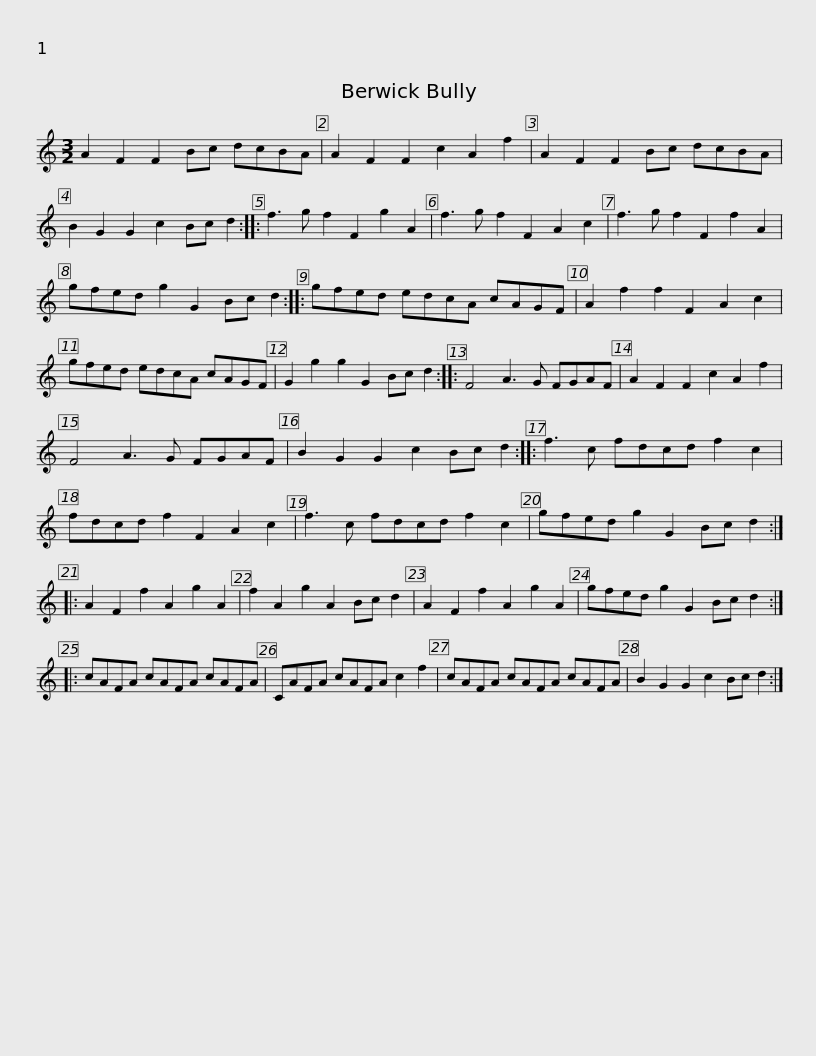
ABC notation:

X:1
L:1/8
M:3/2
I:linebreak $
K:C
V:1 treble
V:1
 A2 F2 F2 Bc dcBA | A2 F2 F2 c2 A2 f2 | A2 F2 F2 Bc dcBA | B2 G2 G2 c2 Bc d2 :: f3 g f2 F2 g2 A2 |$ %5
 f3 g f2 F2 A2 c2 | f3 g f2 F2 f2 A2 | gfed g2 G2 Bc d2 :: gfed edcA cAGF | A2 f2 f2 F2 A2 c2 |$ %10
 gfed edcA cAGF | G2 g2 g2 G2 Bc d2 :: F4 A3 G FGAF | A2 F2 F2 c2 A2 f2 | F4 A3 G FGAF |$ %15
 B2 G2 G2 c2 Bc d2 :: f3 c fdcd f2 c2 | fdcd f2 F2 A2 c2 | f3 c fdcd f2 c2 | gfed g2 G2 Bc d2 ::$ %20
 A2 F2 f2 A2 g2 A2 | f2 A2 g2 A2 Bc d2 | A2 F2 f2 A2 g2 A2 | gfed g2 G2 Bc d2 :: cAFA cAFA cAFA |$ %25
 CAFA cAFA c2 f2 | cAFA cAFA cAFA | B2 G2 G2 c2 Bc d2 :| %28
